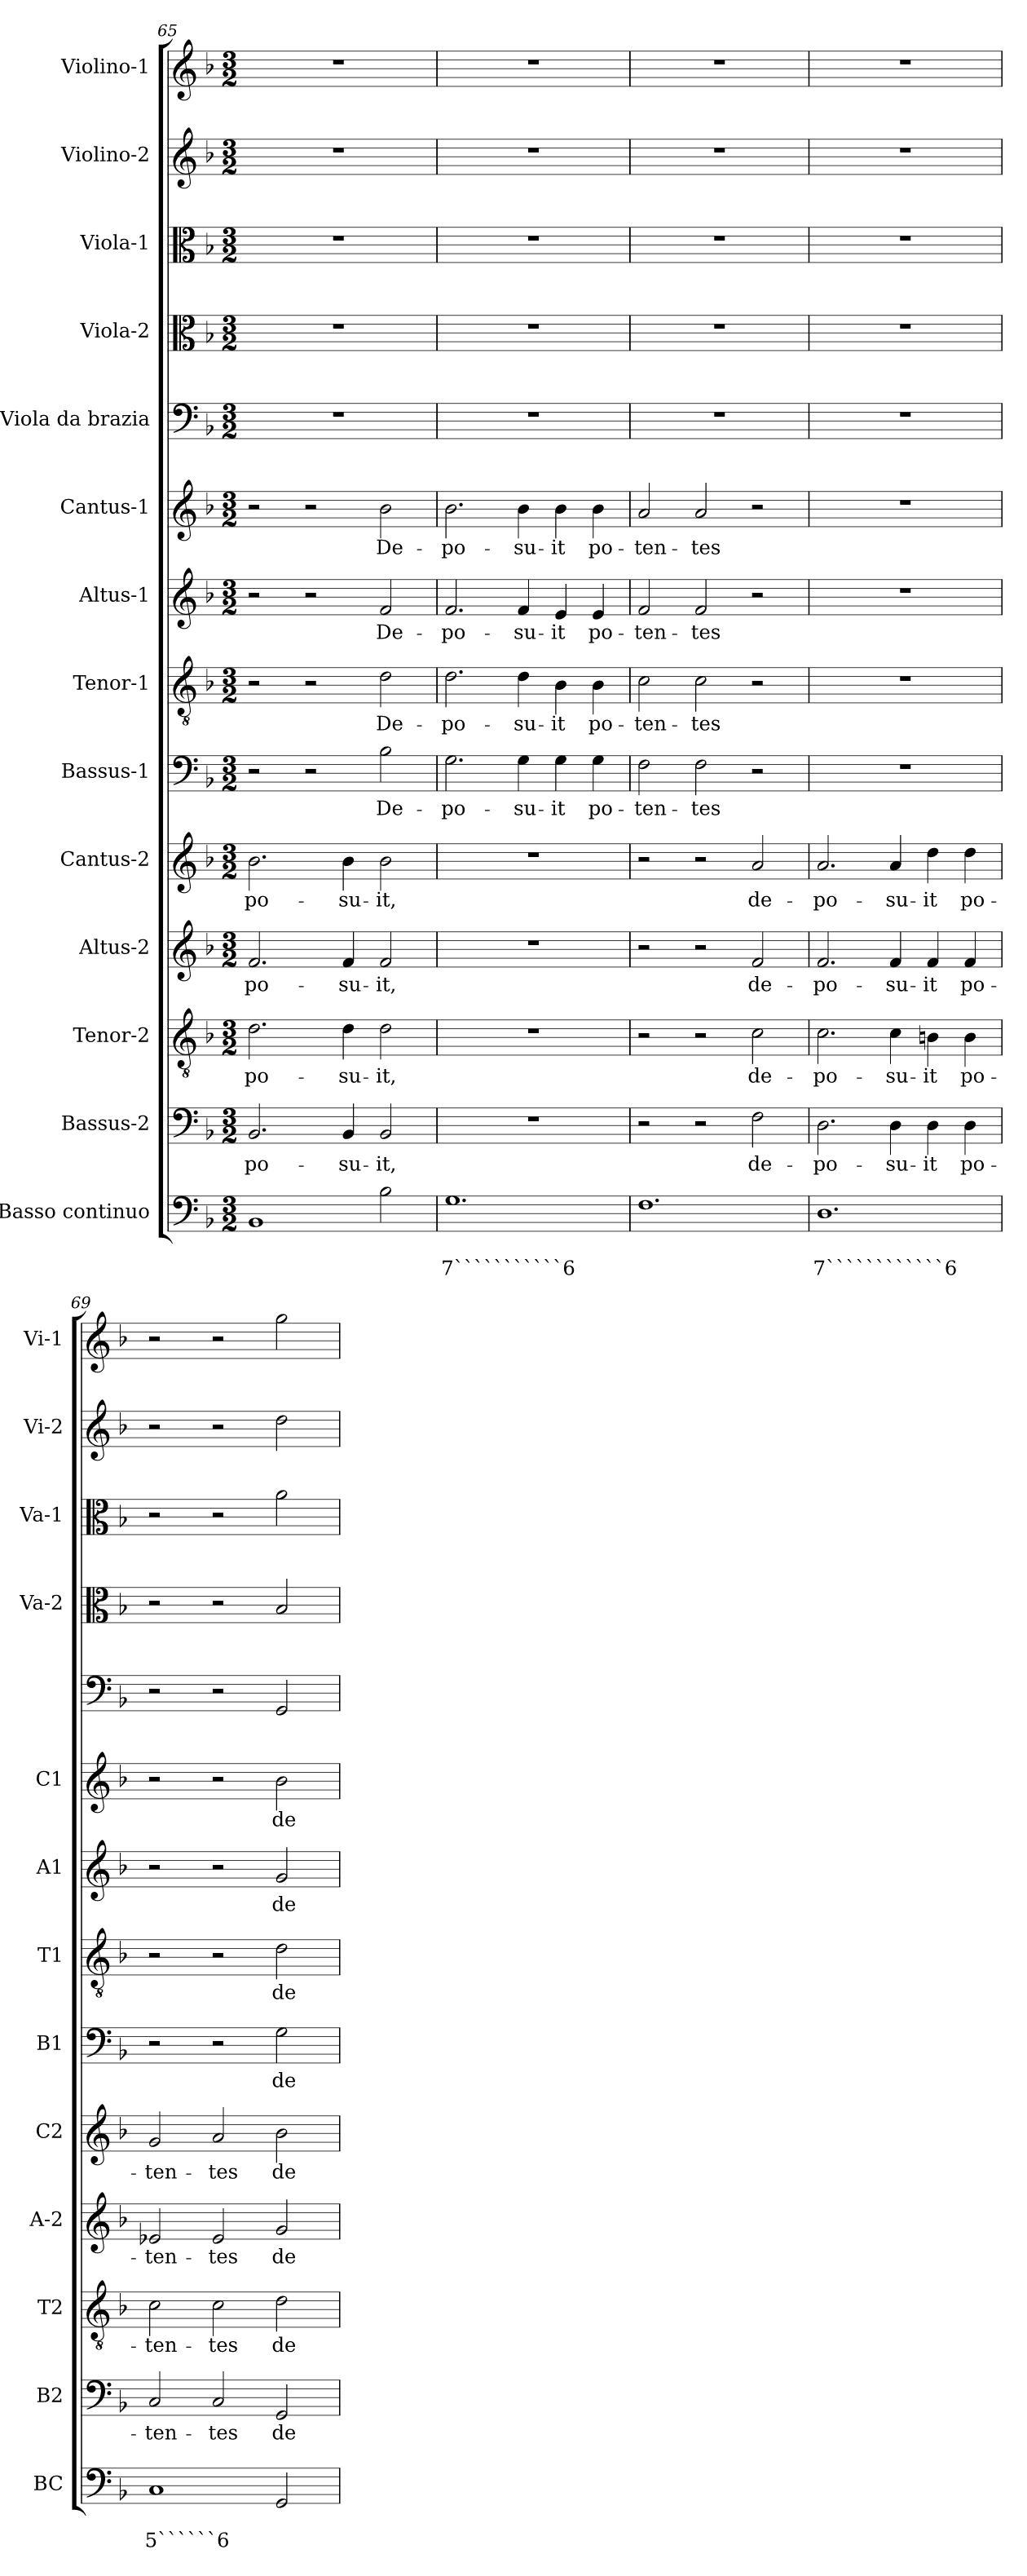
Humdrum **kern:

**kern	**text	**text	**kern	**text	**kern	**text	**kern	**text	**kern	**text	**kern	**text	**kern	**text	**kern	**text	**kern	**text	**kern	**kern	**kern	**kern	**kern
*part14	*part14	*part14	*part13	*part13	*part12	*part12	*part11	*part11	*part10	*part10	*part9	*part9	*part8	*part8	*part7	*part7	*part6	*part6	*part5	*part4	*part3	*part2	*part1
*staff14	*staff14	*staff14	*staff13	*staff13	*staff12	*staff12	*staff11	*staff11	*staff10	*staff10	*staff9	*staff9	*staff8	*staff8	*staff7	*staff7	*staff6	*staff6	*staff5	*staff4	*staff3	*staff2	*staff1
*I"Basso continuo	*	*	*I"Bassus-2	*	*I"Tenor-2	*	*I"Altus-2	*	*I"Cantus-2	*	*I"Bassus-1	*	*I"Tenor-1	*	*I"Altus-1	*	*I"Cantus-1	*	*I"Viola  da brazia	*I"Viola-2	*I"Viola-1	*I"Violino-2	*I"Violino-1
*I'BC	*	*	*I'B2	*	*I'T2	*	*I'A-2	*	*I'C2	*	*I'B1	*	*I'T1	*	*I'A1	*	*I'C1	*	*	*I'Va-2	*I'Va-1	*I'Vi-2	*I'Vi-1
*clefF4	*	*	*clefF4	*	*clefGv2	*	*clefG2	*	*clefG2	*	*clefF4	*	*clefGv2	*	*clefG2	*	*clefG2	*	*clefF4	*clefC3	*clefC3	*clefG2	*clefG2
*k[b-]	*	*	*k[b-]	*	*k[b-]	*	*k[b-]	*	*k[b-]	*	*k[b-]	*	*k[b-]	*	*k[b-]	*	*k[b-]	*	*k[b-]	*k[b-]	*k[b-]	*k[b-]	*k[b-]
*F:	*	*	*F:	*	*F:	*	*F:	*	*F:	*	*F:	*	*F:	*	*F:	*	*F:	*	*F:	*F:	*F:	*F:	*F:
*M3/2	*	*	*M3/2	*	*M3/2	*	*M3/2	*	*M3/2	*	*M3/2	*	*M3/2	*	*M3/2	*	*M3/2	*	*M3/2	*M3/2	*M3/2	*M3/2	*M3/2
=65	=65	=65	=65	=65	=65	=65	=65	=65	=65	=65	=65	=65	=65	=65	=65	=65	=65	=65	=65	=65	=65	=65	=65
!	!	!	!	!LO:LY:b	!	!LO:LY:b	!	!LO:LY:b	!	!LO:LY:b	!	!	!	!	!	!	!	!	!	!	!	!	!
1BB-	.	.	2.BB-/	-po-	2.d\	-po-	2.f/	-po-	2.b-\	-po-	2r	.	2r	.	2r	.	2r	.	1.r	1.r	1.r	1.r	1.r
.	.	.	.	.	.	.	.	.	.	.	2r	.	2r	.	2r	.	2r	.	.	.	.	.	.
!	!	!	!	!LO:LY:b	!	!LO:LY:b	!	!LO:LY:b	!	!LO:LY:b	!	!	!	!	!	!	!	!	!	!	!	!	!
.	.	.	4BB-/	-su-	4d\	-su-	4f/	-su-	4b-\	-su-	.	.	.	.	.	.	.	.	.	.	.	.	.
!	!	!	!	!LO:LY:b	!	!LO:LY:b	!	!LO:LY:b	!	!LO:LY:b	!	!LO:LY:b	!	!LO:LY:b	!	!LO:LY:b	!	!LO:LY:b	!	!	!	!	!
2B-\	.	.	2BB-/	-it,	2d\	-it,	2f/	-it,	2b-\	-it,	2B-\	De-	2d\	De-	2f/	De-	2b-\	De-	.	.	.	.	.
=66	=66	=66	=66	=66	=66	=66	=66	=66	=66	=66	=66	=66	=66	=66	=66	=66	=66	=66	=66	=66	=66	=66	=66
!	!	!LO:LY:b	!	!	!	!	!	!	!	!	!	!LO:LY:b	!	!LO:LY:b	!	!LO:LY:b	!	!LO:LY:b	!	!	!	!	!
1.G	.	7```````````6	1.r	.	1.r	.	1.r	.	1.r	.	2.G\	-po-	2.d\	-po-	2.f/	-po-	2.b-\	-po-	1.r	1.r	1.r	1.r	1.r
!	!	!	!	!	!	!	!	!	!	!	!	!LO:LY:b	!	!LO:LY:b	!	!LO:LY:b	!	!LO:LY:b	!	!	!	!	!
.	.	.	.	.	.	.	.	.	.	.	4G\	-su-	4d\	-su-	4f/	-su-	4b-\	-su-	.	.	.	.	.
!	!	!	!	!	!	!	!	!	!	!	!	!LO:LY:b	!	!LO:LY:b	!	!LO:LY:b	!	!LO:LY:b	!	!	!	!	!
.	.	.	.	.	.	.	.	.	.	.	4G\	-it	4B-\	-it	4e/	-it	4b-\	-it	.	.	.	.	.
!	!	!	!	!	!	!	!	!	!	!	!	!LO:LY:b	!	!LO:LY:b	!	!LO:LY:b	!	!LO:LY:b	!	!	!	!	!
.	.	.	.	.	.	.	.	.	.	.	4G\	po-	4B-\	po-	4e/	po-	4b-\	po-	.	.	.	.	.
=67	=67	=67	=67	=67	=67	=67	=67	=67	=67	=67	=67	=67	=67	=67	=67	=67	=67	=67	=67	=67	=67	=67	=67
!	!	!	!	!	!	!	!	!	!	!	!	!LO:LY:b	!	!LO:LY:b	!	!LO:LY:b	!	!LO:LY:b	!	!	!	!	!
1.F	.	.	2r	.	2r	.	2r	.	2r	.	2F\	-ten-	2c\	-ten-	2f/	-ten-	2a/	-ten-	1.r	1.r	1.r	1.r	1.r
!	!	!	!	!	!	!	!	!	!	!	!	!LO:LY:b	!	!LO:LY:b	!	!LO:LY:b	!	!LO:LY:b	!	!	!	!	!
.	.	.	2r	.	2r	.	2r	.	2r	.	2F\	-tes	2c\	-tes	2f/	-tes	2a/	-tes	.	.	.	.	.
!	!	!	!	!LO:LY:b	!	!LO:LY:b	!	!LO:LY:b	!	!LO:LY:b	!	!	!	!	!	!	!	!	!	!	!	!	!
.	.	.	2F\	de-	2c\	de-	2f/	de-	2a/	de-	2r	.	2r	.	2r	.	2r	.	.	.	.	.	.
=68	=68	=68	=68	=68	=68	=68	=68	=68	=68	=68	=68	=68	=68	=68	=68	=68	=68	=68	=68	=68	=68	=68	=68
!	!	!LO:LY:b	!	!LO:LY:b	!	!LO:LY:b	!	!LO:LY:b	!	!LO:LY:b	!	!	!	!	!	!	!	!	!	!	!	!	!
1.D	.	7````````````6	2.D\	-po-	2.c\	-po-	2.f/	-po-	2.a/	-po-	1.r	.	1.r	.	1.r	.	1.r	.	1.r	1.r	1.r	1.r	1.r
!	!	!	!	!LO:LY:b	!	!LO:LY:b	!	!LO:LY:b	!	!LO:LY:b	!	!	!	!	!	!	!	!	!	!	!	!	!
.	.	.	4D\	-su-	4c\	-su-	4f/	-su-	4a/	-su-	.	.	.	.	.	.	.	.	.	.	.	.	.
!	!	!	!	!LO:LY:b	!	!LO:LY:b	!	!LO:LY:b	!	!LO:LY:b	!	!	!	!	!	!	!	!	!	!	!	!	!
.	.	.	4D\	-it	4Bn\	-it	4f/	-it	4dd\	-it	.	.	.	.	.	.	.	.	.	.	.	.	.
!	!	!	!	!LO:LY:b	!	!LO:LY:b	!	!LO:LY:b	!	!LO:LY:b	!	!	!	!	!	!	!	!	!	!	!	!	!
.	.	.	4D\	po-	4B\	po-	4f/	po-	4dd\	po-	.	.	.	.	.	.	.	.	.	.	.	.	.
=69	=69	=69	=69	=69	=69	=69	=69	=69	=69	=69	=69	=69	=69	=69	=69	=69	=69	=69	=69	=69	=69	=69	=69
!	!	!LO:LY:b	!	!LO:LY:b	!	!LO:LY:b	!	!LO:LY:b	!	!LO:LY:b	!	!	!	!	!	!	!	!	!	!	!	!	!
1C	.	5``````6	2C/	-ten-	2c\	-ten-	2e-X/	-ten-	2g/	-ten-	2r	.	2r	.	2r	.	2r	.	2r	2r	2r	2r	2r
!	!	!	!	!LO:LY:b	!	!LO:LY:b	!	!LO:LY:b	!	!LO:LY:b	!	!	!	!	!	!	!	!	!	!	!	!	!
.	.	.	2C/	-tes	2c\	-tes	2e-/	-tes	2a/	-tes	2r	.	2r	.	2r	.	2r	.	2r	2r	2r	2r	2r
!	!	!	!	!LO:LY:b	!	!LO:LY:b	!	!LO:LY:b	!	!LO:LY:b	!	!LO:LY:b	!	!LO:LY:b	!	!LO:LY:b	!	!LO:LY:b	!	!	!	!	!
2GG/	.	.	2GG/	de	2d\	de	2g/	de	2b-\	de	2G\	de	2d\	de	2g/	de	2b-\	de	2GG/	2B-/	2a\	2dd\	2gg\
=	=	=	=	=	=	=	=	=	=	=	=	=	=	=	=	=	=	=	=	=	=	=	=
*-	*-	*-	*-	*-	*-	*-	*-	*-	*-	*-	*-	*-	*-	*-	*-	*-	*-	*-	*-	*-	*-	*-	*-
